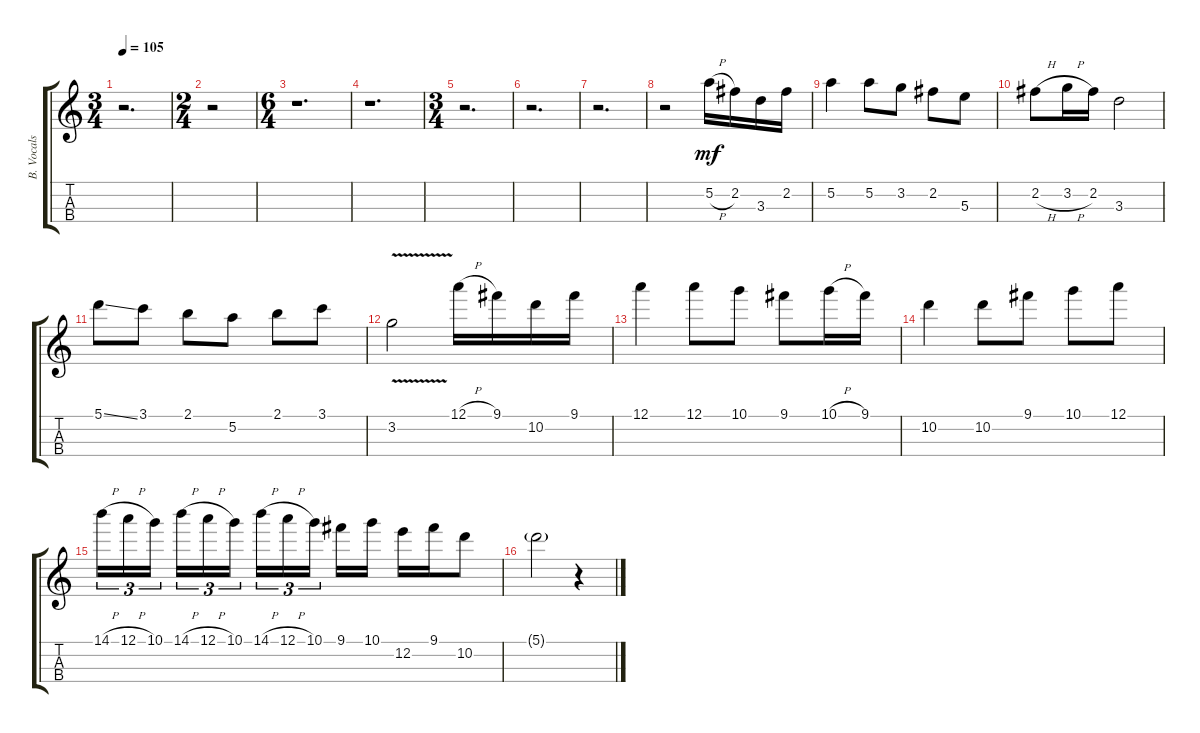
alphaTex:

\track ("B. Vocals & Lead" "B. Vocals ") {instrument acousticguitarnylon}
\staff {score tabs}
\tuning (A4 E4 B3 Gb4) {hide}
\ts (3 4)
\tempo 105
\clef g2
\ks c
r.2{d dy mf} |
\ts (2 4)
r.2 |
\ts (6 4)
r.1{d} |
r.1{d} |
\ts (3 4)
r.2{d} |
r.2{d} |
r.2{d} |
r.2 5.2{h}.16 2.2.16 3.3.16 2.2.16 |
5.2.4 5.2.8 3.2.8 2.2.8 5.3.8 |
2.2{h}.8 3.2{h}.16 2.2.16 3.3.2 |
5.1{ss}.8 3.1.8 2.1.8 5.2.8 2.1.8 3.1.8 |
3.2{v}.2 12.1{h}.16 9.1.16 10.2.16 9.1.16 |
12.1.4 12.1.8 10.1.8 9.1.8 10.1{h}.16 9.1.16 |
10.2.4 10.2.8 9.1.8 10.1.8 12.1.8 |
14.1{h}.16{tu (3 2)} 12.1{h}.16{tu (3 2)} 10.1.16{tu (3 2) beam splitsecondary} 14.1{h}.16{tu (3 2)} 12.1{h}.16{tu (3 2)} 10.1.16{tu (3 2)} 14.1{h}.16{tu (3 2)} 12.1{h}.16{tu (3 2)} 10.1.16{tu (3 2) beam splitsecondary} 9.1.16 10.1.16 12.2.16 9.1.16 10.2.8 |
5.1{g}.2 r.4
